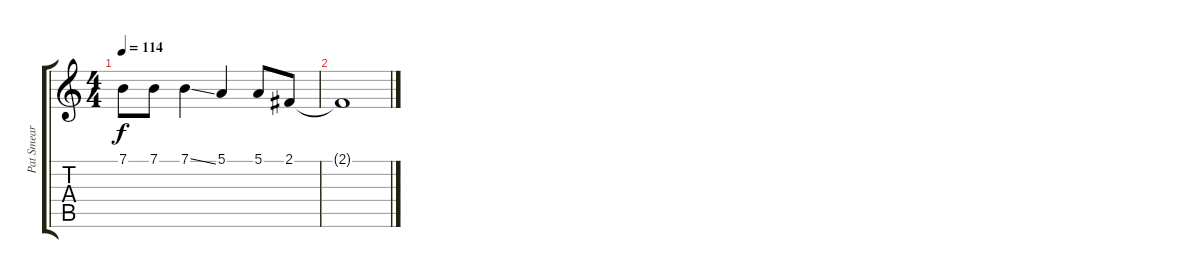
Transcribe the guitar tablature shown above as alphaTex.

\track ("Pat Smear (Voix)" "Pat Smear ") {instrument clarinet}
\staff {score tabs}
\tuning (E4 B3 G3 D3 A2 E2) {hide}
\ts (4 4)
\tempo 114
\clef g2
\ks c
7.1{t}.8{dy f} 7.1.8 7.1{ss}.4 5.1.4 5.1.8 2.1.8 |
2.1{t}.1
